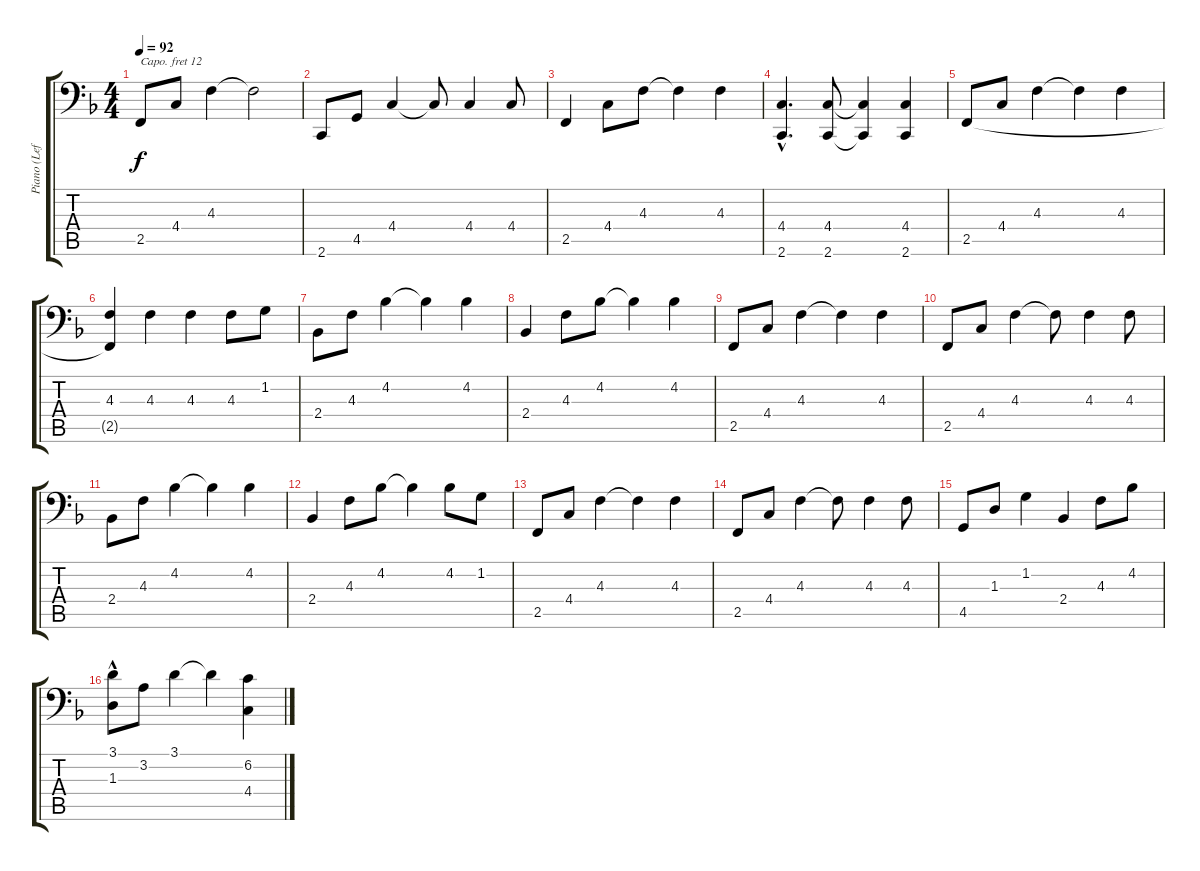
\track ("Piano (Left Hand)" "Piano (Lef") {instrument acousticgrandpiano}
\staff {score tabs}
\capo 12
\tuning (B2 Gb2 Db2 Ab1 Eb1 Bb0) {hide}
\ts (4 4)
\tempo 92
\clef f4
\ks f
2.5.8{dy f instrument acousticgrandpiano} 4.4.8 4.3.4 4.3{t}.2 |
2.6.8 4.5.8 4.4.4 4.4{t}.8 4.4.4 4.4.8 |
2.5.4 4.4.8 4.3.8 4.3{t}.4 4.3.4 |
(4.4{hac} 2.6{hac}).4{d} (4.4 2.6).8 (4.4{t} 2.6{t}).4 (4.4 2.6).4 |
2.5.8 4.4.8 4.3.4 4.3{t}.4 4.3.4 |
(4.3 2.5{t}).4 4.3.4 4.3.4 4.3.8 1.2.8 |
2.4.8 4.3.8 4.2.4 4.2{t}.4 4.2.4 |
2.4.4 4.3.8 4.2.8 4.2{t}.4 4.2.4 |
2.5.8 4.4.8 4.3.4 4.3{t}.4 4.3.4 |
2.5.8 4.4.8 4.3.4 4.3{t}.8 4.3.4 4.3.8 |
2.4.8 4.3.8 4.2.4 4.2{t}.4 4.2.4 |
2.4.4 4.3.8 4.2.8 4.2{t}.4 4.2.8 1.2.8 |
2.5.8 4.4.8 4.3.4 4.3{t}.4 4.3.4 |
2.5.8 4.4.8 4.3.4 4.3{t}.8 4.3.4 4.3.8 |
4.5.8 1.3.8 1.2.4 2.4.4 4.3.8 4.2.8 |
(3.1 1.3{hac}).8 3.2.8 3.1.4 3.1{t}.4 (6.2 4.4).4
